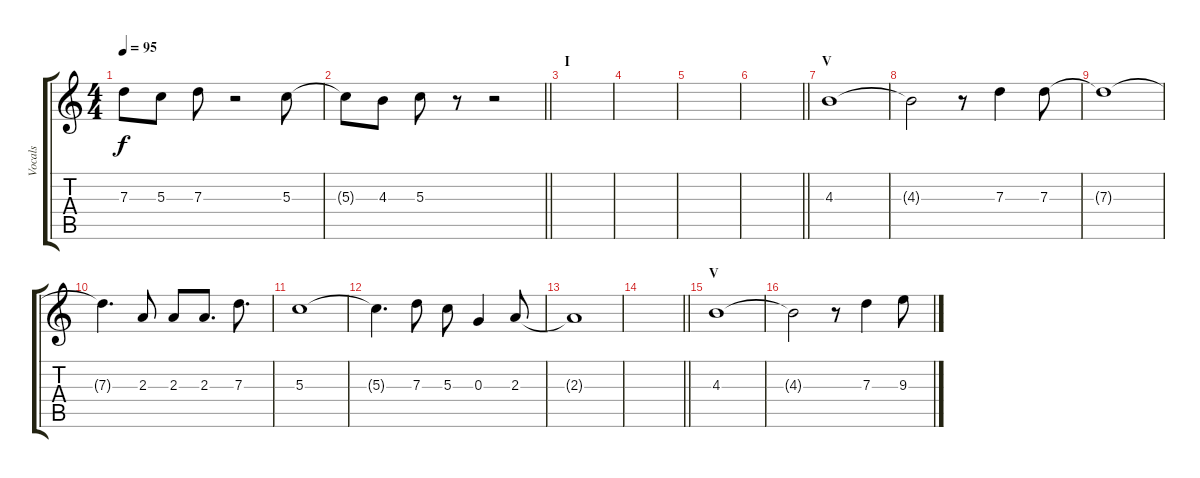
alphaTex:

\track ("Vocals" "Vocals") {instrument acousticguitarsteel}
\staff {score tabs}
\tuning (E4 B3 G3 D3 A2 E2) {hide}
\ts (4 4)
\tempo 95
\clef g2
\ks c
7.3.8{dy f} 5.3.8 7.3.8 r.2 5.3.8 |
\barLineRight lightlight
5.3{t}.8 4.3.8 5.3.8 r.8 r.2 |
\section ("" "I")
|
|
|
\barLineRight lightlight
|
\section ("" "V")
4.3.1 |
4.3{t}.2 r.8 7.3.4 7.3.8 |
7.3{t}.1 |
7.3{t}.4{d} 2.3.8 2.3.8 2.3.8{d} 7.3.8{d} |
5.3.1 |
5.3{t}.4{d} 7.3.8 5.3.8 0.3.4 2.3.8 |
2.3{t}.1 |
\barLineRight lightlight
|
\section ("" "V")
4.3.1 |
4.3{t}.2 r.8 7.3.4 9.3.8
